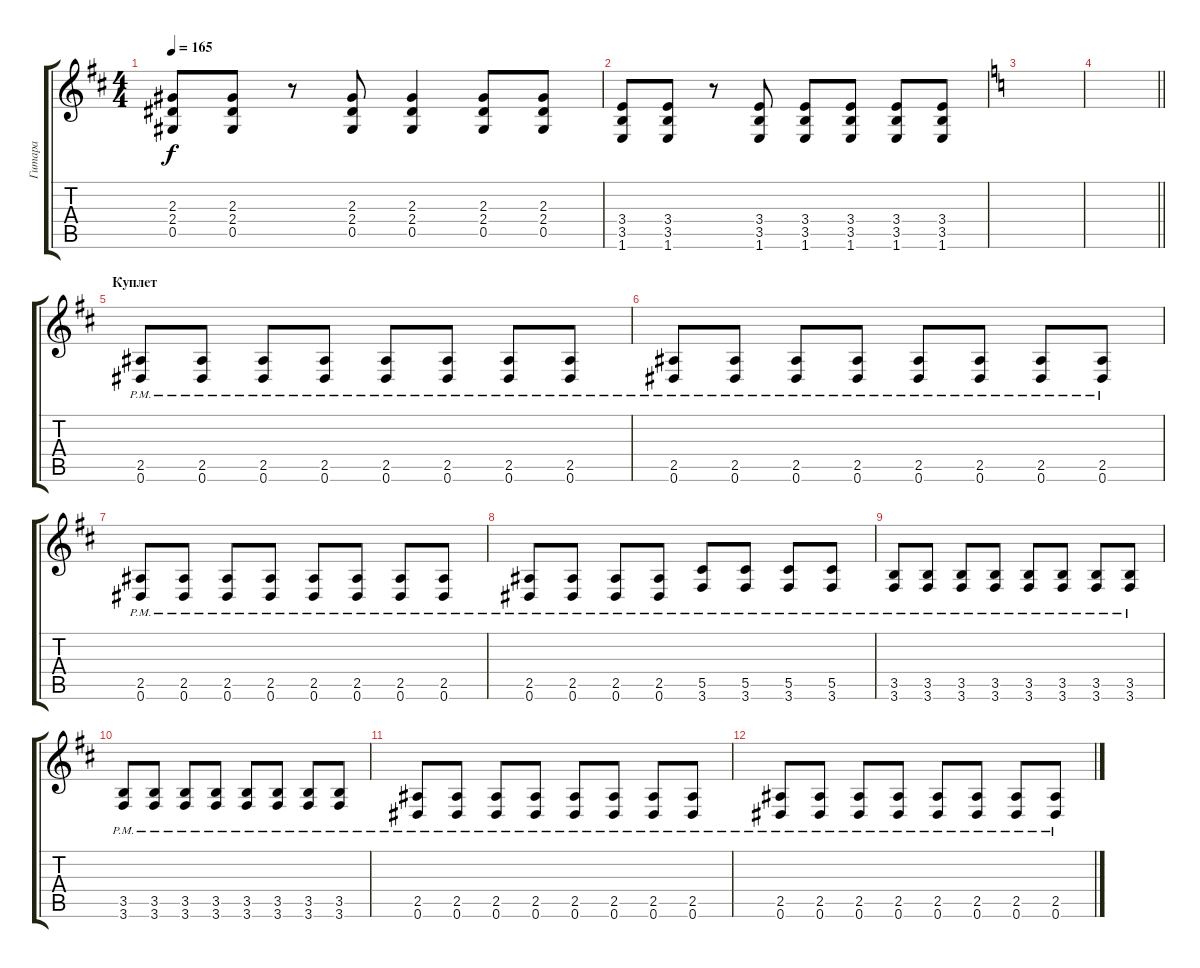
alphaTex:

\track ("Гитара" "Гитара") {instrument distortionguitar}
\staff {score tabs}
\tuning (Eb4 Bb3 Gb3 Db3 Ab2 Eb2) {hide}
\ts (4 4)
\tempo 165
\clef g2
\ks bminor
(2.3 2.4 0.5).8{dy f} (2.3 2.4 0.5).8 r.8 (2.3 2.4 0.5).8 (2.3 2.4 0.5).4 (2.3 2.4 0.5).8 (2.3 2.4 0.5).8 |
(3.4 3.5 1.6).8 (3.4 3.5 1.6).8 r.8 (3.4 3.5 1.6).8 (3.4 3.5 1.6).8 (3.4 3.5 1.6).8 (3.4 3.5 1.6).8 (3.4 3.5 1.6).8 |
\ks c
|
\barLineRight lightlight
|
\section ("" "Куплет")
\ks bminor
(2.5{pm} 0.6{pm}).8 (2.5{pm} 0.6{pm}).8 (2.5{pm} 0.6{pm}).8 (2.5{pm} 0.6{pm}).8 (2.5{pm} 0.6{pm}).8 (2.5{pm} 0.6{pm}).8 (2.5{pm} 0.6{pm}).8 (2.5{pm} 0.6{pm}).8 |
(2.5{pm} 0.6{pm}).8 (2.5{pm} 0.6{pm}).8 (2.5{pm} 0.6{pm}).8 (2.5{pm} 0.6{pm}).8 (2.5{pm} 0.6{pm}).8 (2.5{pm} 0.6{pm}).8 (2.5{pm} 0.6{pm}).8 (2.5{pm} 0.6{pm}).8 |
(2.5{pm} 0.6{pm}).8 (2.5{pm} 0.6{pm}).8 (2.5{pm} 0.6{pm}).8 (2.5{pm} 0.6{pm}).8 (2.5{pm} 0.6{pm}).8 (2.5{pm} 0.6{pm}).8 (2.5{pm} 0.6{pm}).8 (2.5{pm} 0.6{pm}).8 |
(2.5{pm} 0.6{pm}).8 (2.5{pm} 0.6{pm}).8 (2.5{pm} 0.6{pm}).8 (2.5{pm} 0.6{pm}).8 (5.5{pm} 3.6{pm}).8 (5.5{pm} 3.6{pm}).8 (5.5{pm} 3.6{pm}).8 (5.5{pm} 3.6{pm}).8 |
(3.5{pm} 3.6{pm}).8 (3.5{pm} 3.6{pm}).8 (3.5{pm} 3.6{pm}).8 (3.5{pm} 3.6{pm}).8 (3.5{pm} 3.6{pm}).8 (3.5{pm} 3.6{pm}).8 (3.5{pm} 3.6{pm}).8 (3.5{pm} 3.6{pm}).8 |
(3.5{pm} 3.6{pm}).8 (3.5{pm} 3.6{pm}).8 (3.5{pm} 3.6{pm}).8 (3.5{pm} 3.6{pm}).8 (3.5{pm} 3.6{pm}).8 (3.5{pm} 3.6{pm}).8 (3.5{pm} 3.6{pm}).8 (3.5{pm} 3.6{pm}).8 |
(2.5{pm} 0.6{pm}).8 (2.5{pm} 0.6{pm}).8 (2.5{pm} 0.6{pm}).8 (2.5{pm} 0.6{pm}).8 (2.5{pm} 0.6{pm}).8 (2.5{pm} 0.6{pm}).8 (2.5{pm} 0.6{pm}).8 (2.5{pm} 0.6{pm}).8 |
(2.5{pm} 0.6{pm}).8 (2.5{pm} 0.6{pm}).8 (2.5{pm} 0.6{pm}).8 (2.5{pm} 0.6{pm}).8 (2.5{pm} 0.6{pm}).8 (2.5{pm} 0.6{pm}).8 (2.5{pm} 0.6{pm}).8 (2.5{pm} 0.6{pm}).8
